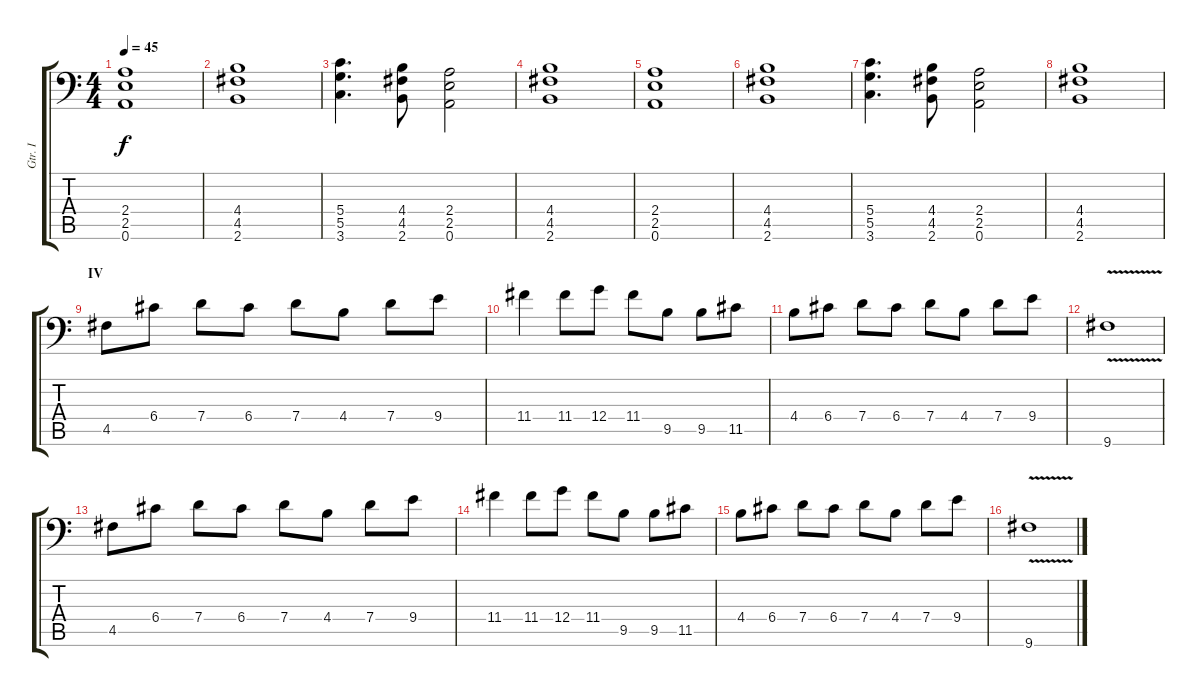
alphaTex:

\track ("Gtr. I" "Gtr. I") {instrument overdrivenguitar}
\staff {score tabs}
\tuning (A3 E3 C3 G2 D2 A1) {hide}
\ts (4 4)
\tempo 45
\clef f4
\ks c
(2.4 2.5 0.6).1{dy f} |
(4.4 4.5 2.6).1 |
(5.4 5.5 3.6).4{d} (4.4 4.5 2.6).8 (2.4 2.5 0.6).2 |
(4.4 4.5 2.6).1 |
(2.4 2.5 0.6).1 |
(4.4 4.5 2.6).1 |
(5.4 5.5 3.6).4{d} (4.4 4.5 2.6).8 (2.4 2.5 0.6).2 |
(4.4 4.5 2.6).1 |
\section ("" "IV")
4.5.8 6.4.8 7.4.8 6.4.8 7.4.8 4.4.8 7.4.8 9.4.8 |
11.4.4 11.4.8 12.4.8 11.4.8 9.5.8 9.5.8 11.5.8 |
4.4.8 6.4.8 7.4.8 6.4.8 7.4.8 4.4.8 7.4.8 9.4.8 |
9.6{v}.1 |
4.5.8 6.4.8 7.4.8 6.4.8 7.4.8 4.4.8 7.4.8 9.4.8 |
11.4.4 11.4.8 12.4.8 11.4.8 9.5.8 9.5.8 11.5.8 |
4.4.8 6.4.8 7.4.8 6.4.8 7.4.8 4.4.8 7.4.8 9.4.8 |
9.6{v}.1
